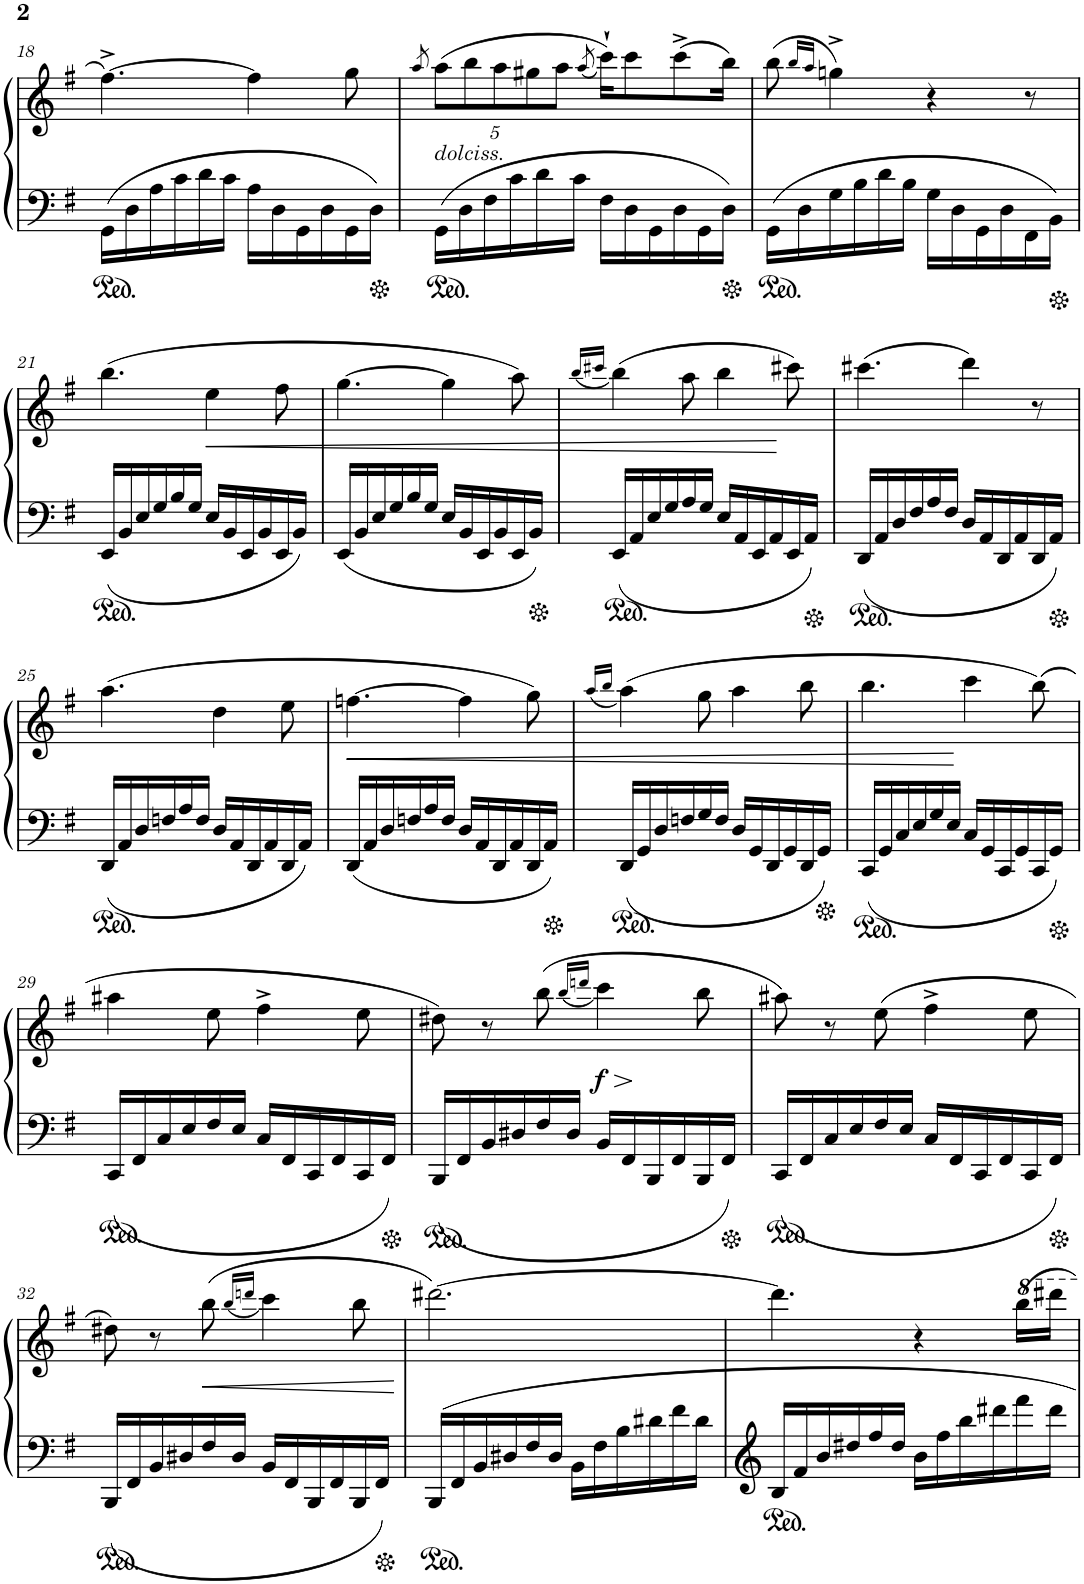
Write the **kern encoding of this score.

**kern	**kern	**dynam
*part1	*part1	*part1
*staff2	*staff1	*staff1/2
*I"Piano	*	*
*I'Pno.	*	*
!!LO:PB:g=z
*clefF4	*clefG2	*
*k[f#]	*k[f#]	*
*M6/8	*M6/8	*
=18	=18	=18
16GG\LL	[4.ff#^\	.
16D\	.	.
16A\	.	.
16c\	.	.
16d\	.	.
16c\JJ	.	.
16A\LL	4ff#\]	.
16D\	.	.
16GG\	.	.
16D\	.	.
16GG\	8gg\	.
16D\JJ	.	.
=19	=19	=19
.	8qaa/	.
*	*Xbrackettup	*
!	!LO:TX:b:i:t=dolciss.	!
16GG\LL	(40%3aa\L	.
16D\	.	.
.	40%3bb\	.
16F#\	.	.
.	40%3aa\	.
16c\	.	.
.	40%3gg#X\	.
16d\	.	.
.	40%3aa\J	.
16c\JJ	.	.
.	(8qaa/	.
16F#\LL	16ccc`\KL))	.
16D\	8ccc\	.
16GG\	.	.
16D\	(8ccc^\	.
16GG\	.	.
16D\JJ	16bb\Jk)	.
=20	=20	=20
16GG\LL	(8bb\	.
16D\	.	.
.	16qbb/LL	.
.	16qaa/JJ	.
16G\	4ggn^\)	.
16B\	.	.
16d\	.	.
16B\JJ	.	.
16G\LL	4r	.
16D\	.	.
16GG\	.	.
16D\	.	.
16FF#\	8r	.
16BB\JJ	.	.
!!LO:LB:g=z
=21	=21	=21
16EE/LL	(4.bb\	.
16BB/	.	.
16E/	.	.
16G/	.	.
16B/	.	.
16G/JJ	.	.
!	!	!LO:HP:b
16E/LL	4ee\	<
16BB/	.	.
16EE/	.	.
16BB/	.	.
16EE/	8ff#\	.
16BB/JJ	.	.
=22	=22	=22
16EE/LL	[4.gg\	.
16BB/	.	.
16E/	.	.
16G/	.	.
16B/	.	.
16G/JJ	.	.
16E/LL	4gg\]	.
16BB/	.	.
16EE/	.	.
16BB/	.	.
16EE/	8aa\)	.
16BB/JJ	.	.
=23	=23	=23
.	(16qbb/LL	.
.	16qccc#X/JJ	.
16EE/LL	(4bb\)	.
16AA/	.	.
16E/	.	.
16G/	.	.
16A/	8aa\	.
16G/JJ	.	.
16E/LL	4bb\	.
16AA/	.	.
16EE/	.	.
16AA/	.	.
16EE/	8ccc#X\)	[
16AA/JJ	.	.
=24	=24	=24
16DD/LL	(4.ccc#X\	.
16AA/	.	.
16D/	.	.
16F#/	.	.
16A/	.	.
16F#/JJ	.	.
16D/LL	4ddd\)	.
16AA/	.	.
16DD/	.	.
16AA/	.	.
16DD/	8r	.
16AA/JJ	.	.
!!LO:LB:g=z
=25	=25	=25
16DD/LL	(4.aa\	.
16AA/	.	.
16D/	.	.
16Fn/	.	.
16A/	.	.
16F/JJ	.	.
16D/LL	4dd\	.
16AA/	.	.
16DD/	.	.
16AA/	.	.
16DD/	8ee\	.
16AA/JJ	.	.
=26	=26	=26
!	!	!LO:HP:b
16DD/LL	[4.ffn\	<
16AA/	.	.
16D/	.	.
16Fn/	.	.
16A/	.	.
16F/JJ	.	.
16D/LL	4ff\]	.
16AA/	.	.
16DD/	.	.
16AA/	.	.
16DD/	8gg\)	.
16AA/JJ	.	.
=27	=27	=27
.	(16qaa/LL	.
.	16qbb/JJ	.
16DD/LL	(4aa\)	.
16GG/	.	.
16D/	.	.
16Fn/	.	.
16G/	8gg\	.
16F/JJ	.	.
16D/LL	4aa\	.
16GG/	.	.
16DD/	.	.
16GG/	.	.
16DD/	8bb\	.
16GG/JJ	.	.
=28	=28	=28
16CC/LL	4.bb\	.
16GG/	.	.
16C/	.	.
16E/	.	.
16G/	.	.
16E/JJ	.	.
16C/LL	4ccc\	[
16GG/	.	.
16CC/	.	.
16GG/	.	.
16CC/	(8bb\)	.
16GG/JJ	.	.
!!LO:LB:g=z
=29	=29	=29
16CC/LL	4aa#X\	.
16FF#/	.	.
16C/	.	.
16E/	.	.
16F#/	8ee\	.
16E/JJ	.	.
16C/LL	4ff#^\	.
16FF#/	.	.
16CC/	.	.
16FF#/	.	.
16CC/	8ee\	.
16FF#/JJ	.	.
=30	=30	=30
16BBB/LL	8dd#X\)	.
16FF#/	.	.
16BB/	8r	.
16D#X/	.	.
16F#/	(8bb\	.
16D#/JJ	.	.
.	(16qbb/LL	.
.	16qdddn/JJ	.
!	!	!LO:DY:b
16BB/LL	4ccc\)	f
16FF#/	.	.
16BBB/	.	.
16FF#/	.	.
16BBB/	8bb\	.
16FF#/JJ	.	.
=31	=31	=31
16CC/LL	8aa#X\)	.
16FF#/	.	.
16C/	8r	.
16E/	.	.
16F#/	(8ee\	.
16E/JJ	.	.
16C/LL	4ff#^\	.
16FF#/	.	.
16CC/	.	.
16FF#/	.	.
16CC/	8ee\	.
16FF#/JJ	.	.
!!LO:LB:g=z
=32	=32	=32
16BBB/LL	8dd#X\)	.
16FF#/	.	.
16BB/	8r	.
16D#X/	.	.
!	!	!LO:HP:b
16F#/	(8bb\	<
16D#/JJ	.	.
.	(16qbb/LL	.
.	16qdddn/JJ	.
16BB/LL	4ccc\)	.
16FF#/	.	.
16BBB/	.	.
16FF#/	.	.
16BBB/	8bb\	.
16FF#/JJ	.	.
.	.	[
=33	=33	=33
16BBB/LL	[2.ddd#X\)	.
16FF#/	.	.
16BB/	.	.
16D#X/	.	.
16F#/	.	.
16D#/JJ	.	.
16BB\LL	.	.
16F#\	.	.
16B\	.	.
16d#X\	.	.
16f#\	.	.
16d#\JJ	.	.
=34	=34	=34
16B/LL	4.ddd#\]	.
16f#/	.	.
16b/	.	.
16dd#X/	.	.
16ff#/	.	.
16dd#/JJ	.	.
16b\LL	4r	.
16ff#\	.	.
16bb\	.	.
16ddd#X\	.	.
16fff#\	16bbb\LL	.
16ddd#\JJ	16dddd#X\JJ	.
=	=	=
*-	*-	*-
